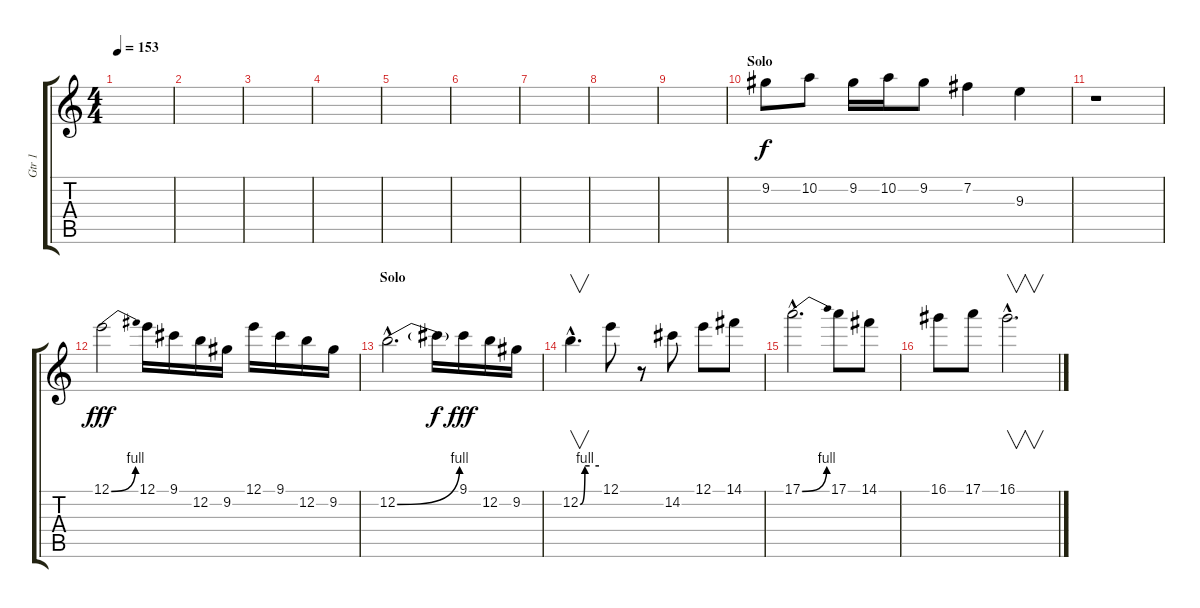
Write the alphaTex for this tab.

\track ("Gtr 1" "Gtr 1") {instrument distortionguitar}
\staff {score tabs}
\tuning (E4 B3 G3 D3 A2 E2) {hide}
\ts (4 4)
\tempo 153
\clef g2
\ks c
|
|
|
|
|
|
|
|
|
\section ("" "Solo")
9.2.8 10.2.8 9.2.16 10.2.16 9.2.8 7.2.4 9.3.4 |
r.1 |
12.1{be (bend 0 0 60 4)}.2{dy fff} 12.1.16 9.1.16 12.2.16 9.2.16 12.1.16 9.1.16 12.2.16 9.2.16 |
\section ("" "Solo")
12.2{be (bend 0 0 60 4) hac}.2{d} 12.2{t}.16{dy f} 9.1.16{dy fff} 12.2.16 9.2.16 |
12.2{be (custom 0 0 15 4 18 4 30 4 60 4) hac}.4{v d} 12.1.8 r.8 14.2.8 12.1.8 14.1.8 |
17.1{be (bend 0 0 60 4) hac}.2{d} 17.1.8 14.1.8 |
16.1.8 17.1.8 16.1{hac}.2{v d}
